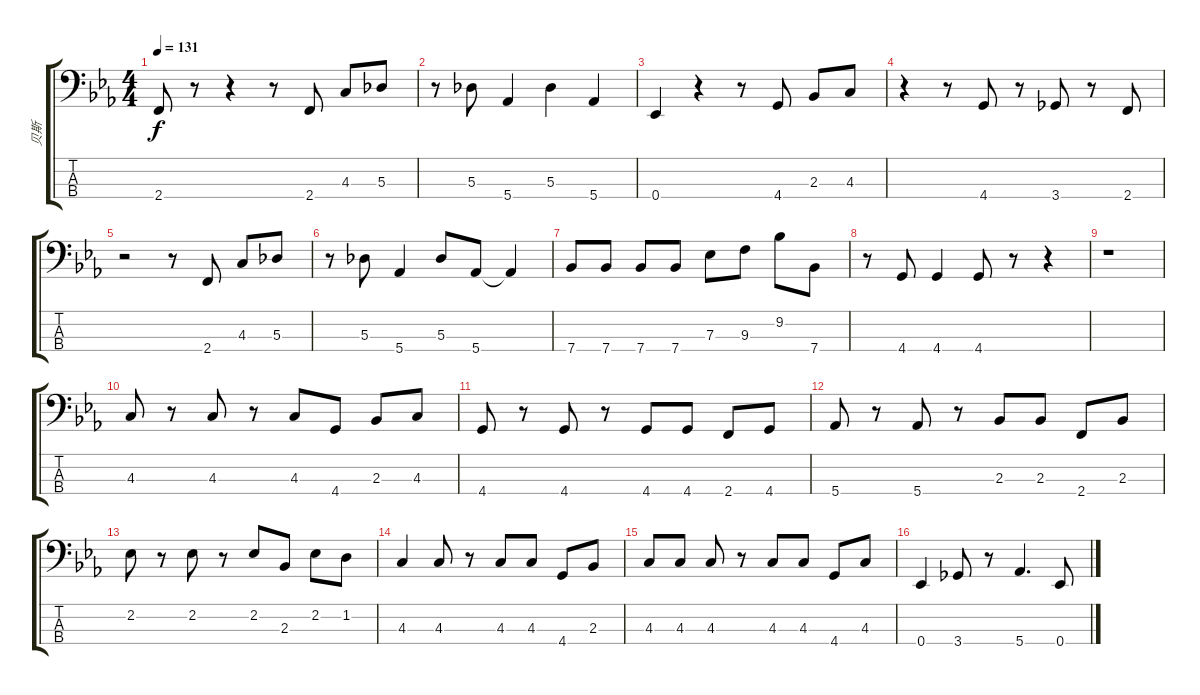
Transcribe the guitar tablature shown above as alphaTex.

\track ("贝斯" "贝斯") {instrument electricbassfinger}
\staff {score tabs}
\tuning (Gb2 Db2 Ab1 Eb1) {hide}
\ts (4 4)
\tempo 131
\clef f4
\ks eb
2.4{t}.8{dy f} r.8 r.4 r.8 2.4.8 4.3.8 5.3.8 |
r.8 5.3.8 5.4.4 5.3.4 5.4.4 |
0.4.4 r.4 r.8 4.4.8 2.3.8 4.3.8 |
r.4 r.8 4.4.8 r.8 3.4.8 r.8 2.4.8 |
r.2 r.8 2.4.8 4.3.8 5.3.8 |
r.8 5.3.8 5.4.4 5.3.8 5.4.8 5.4{t}.4 |
7.4.8 7.4.8 7.4.8 7.4.8 7.3.8 9.3.8 9.2.8 7.4.8 |
r.8 4.4.8 4.4.4 4.4.8 r.8 r.4 |
r.1 |
4.3.8 r.8 4.3.8 r.8 4.3.8 4.4.8 2.3.8 4.3.8 |
4.4.8 r.8 4.4.8 r.8 4.4.8 4.4.8 2.4.8 4.4.8 |
5.4.8 r.8 5.4.8 r.8 2.3.8 2.3.8 2.4.8 2.3.8 |
2.2.8 r.8 2.2.8 r.8 2.2.8 2.3.8 2.2.8 1.2.8 |
4.3.4 4.3.8 r.8 4.3.8 4.3.8 4.4.8 2.3.8 |
4.3.8 4.3.8 4.3.8 r.8 4.3.8 4.3.8 4.4.8 4.3.8 |
0.4.4 3.4.8 r.8 5.4.4{d} 0.4.8
